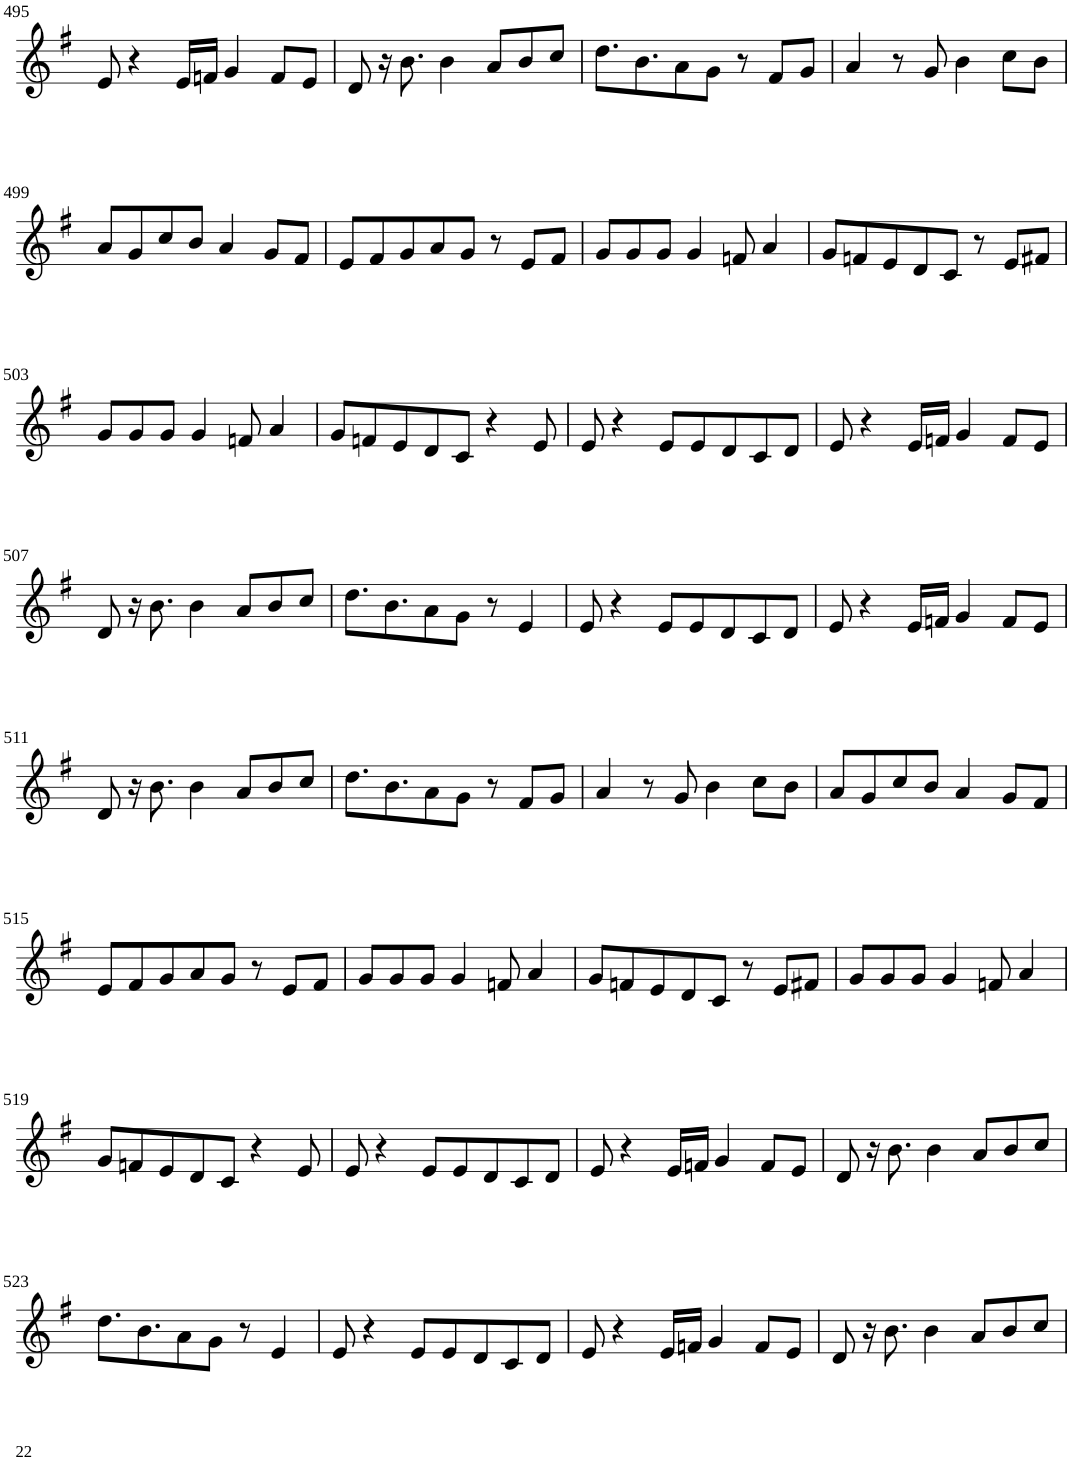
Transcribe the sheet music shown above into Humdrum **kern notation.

**kern
*part1
*staff1
*I"Violin
!!LO:PB:g=z
*clefG2
*k[f#]
*G:
*M8/8
=495
8e/
4r
16e/LL
16fn/JJ
4g/
8f/L
8e/J
=496
8d/
16r
8.b\
4b\
8a/L
8b/
8cc/J
=497
8.dd\L
8.b\
8a\
8g\J
8r
8f#/L
8g/J
=498
4a/
8r
8g/
4b\
8cc\L
8b\J
!!LO:LB:g=z
=499
8a/L
8g/
8cc/
8b/J
4a/
8g/L
8f#/J
=500
8e/L
8f#/
8g/
8a/
8g/J
8r
8e/L
8f#/J
=501
8g/L
8g/
8g/J
4g/
8fn/
4a/
=502
8g/L
8fn/
8e/
8d/
8c/J
8r
8e/L
8f#X/J
!!LO:LB:g=z
=503
8g/L
8g/
8g/J
4g/
8fn/
4a/
=504
8g/L
8fn/
8e/
8d/
8c/J
4r
8e/
=505
8e/
4r
8e/L
8e/
8d/
8c/
8d/J
=506
8e/
4r
16e/LL
16fn/JJ
4g/
8f/L
8e/J
!!LO:LB:g=z
=507
8d/
16r
8.b\
4b\
8a/L
8b/
8cc/J
=508
8.dd\L
8.b\
8a\
8g\J
8r
4e/
=509
8e/
4r
8e/L
8e/
8d/
8c/
8d/J
=510
8e/
4r
16e/LL
16fn/JJ
4g/
8f/L
8e/J
!!LO:LB:g=z
=511
8d/
16r
8.b\
4b\
8a/L
8b/
8cc/J
=512
8.dd\L
8.b\
8a\
8g\J
8r
8f#/L
8g/J
=513
4a/
8r
8g/
4b\
8cc\L
8b\J
=514
8a/L
8g/
8cc/
8b/J
4a/
8g/L
8f#/J
!!LO:LB:g=z
=515
8e/L
8f#/
8g/
8a/
8g/J
8r
8e/L
8f#/J
=516
8g/L
8g/
8g/J
4g/
8fn/
4a/
=517
8g/L
8fn/
8e/
8d/
8c/J
8r
8e/L
8f#X/J
=518
8g/L
8g/
8g/J
4g/
8fn/
4a/
!!LO:LB:g=z
=519
8g/L
8fn/
8e/
8d/
8c/J
4r
8e/
=520
8e/
4r
8e/L
8e/
8d/
8c/
8d/J
=521
8e/
4r
16e/LL
16fn/JJ
4g/
8f/L
8e/J
=522
8d/
16r
8.b\
4b\
8a/L
8b/
8cc/J
!!LO:LB:g=z
=523
8.dd\L
8.b\
8a\
8g\J
8r
4e/
=524
8e/
4r
8e/L
8e/
8d/
8c/
8d/J
=525
8e/
4r
16e/LL
16fn/JJ
4g/
8f/L
8e/J
=526
8d/
16r
8.b\
4b\
8a/L
8b/
8cc/J
=
*-
